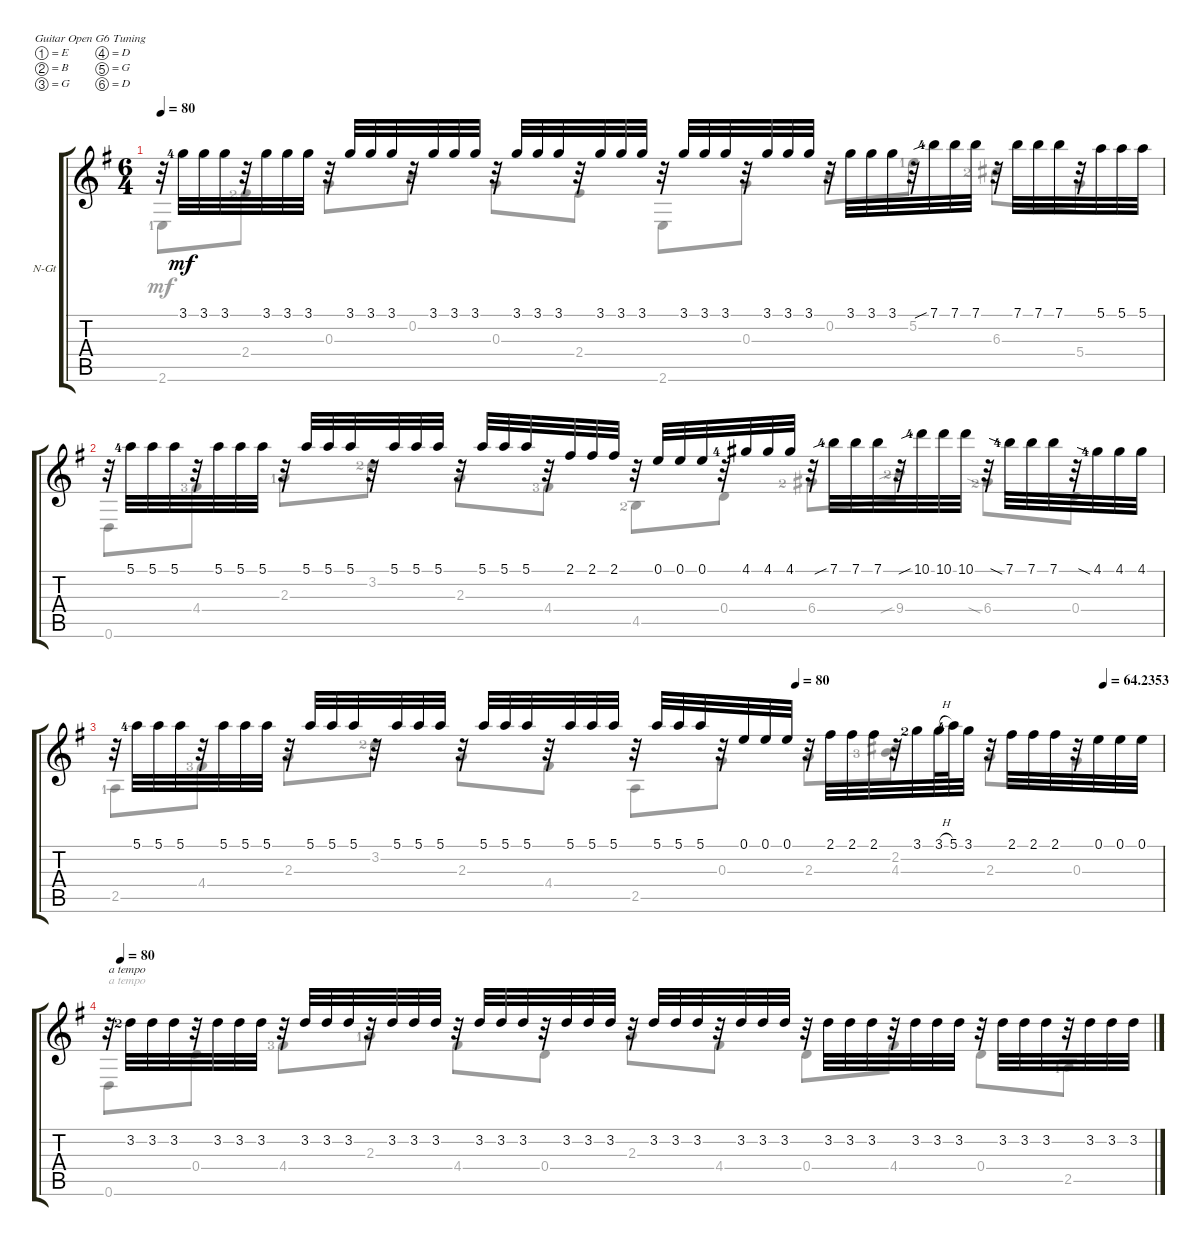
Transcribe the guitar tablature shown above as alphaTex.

\bracketExtendMode groupsimilarinstruments
\firstSystemTrackNameOrientation horizontal
\otherSystemsTrackNameOrientation horizontal
\track ("Guitar" "N-Gt") {instrument acousticguitarnylon}
\staff {score tabs}
\tuning (E4 B3 G3 D3 G2 D2)
\voice
\ts (6 4)
\tempo 80
\clef g2
\ks g
r.32{dy mf beam invert} 3.1{lf 5}.32 3.1.32 3.1.32 r.32 3.1.32 3.1.32 3.1.32 r.32 3.1.32 3.1.32 3.1.32 r.32 3.1.32 3.1.32 3.1.32 r.32 3.1.32 3.1.32 3.1.32 r.32 3.1.32 3.1.32 3.1.32 r.32 3.1.32 3.1.32 3.1.32 r.32 3.1.32 3.1.32 3.1.32 r.32 3.1.32{beam invert} 3.1.32 3.1.32 r.32 7.1{sib lf 5}.32{beam invert} 7.1.32 7.1.32 r.32 7.1.32{beam invert} 7.1.32 7.1.32 r.32 5.1.32{beam invert} 5.1.32 5.1.32 |
r.32{beam invert} 5.1{lf 5}.32 5.1.32 5.1.32 r.32 5.1.32 5.1.32 5.1.32 r.32 5.1.32 5.1.32 5.1.32 r.32 5.1.32 5.1.32 5.1.32 r.32 5.1.32 5.1.32 5.1.32 r.32 2.1.32 2.1.32 2.1.32 r.32 0.1.32 0.1.32 0.1.32 r.32 4.1{lf 5}.32 4.1.32 4.1.32 r.32 7.1{sib lf 5}.32{beam invert} 7.1.32 7.1.32 r.32 10.1{sib lf 5}.32{beam invert} 10.1.32 10.1.32 r.32 7.1{sia lf 5}.32{beam invert} 7.1.32 7.1.32 r.32 4.1{sia lf 5}.32{beam invert} 4.1.32 4.1.32 |
\tempo (80 0.65)
\tempo (64.2353 0.94375)
r.32{beam invert} 5.1{lf 5}.32 5.1.32 5.1.32 r.32 5.1.32 5.1.32 5.1.32 r.32 5.1.32 5.1.32 5.1.32 r.32 5.1.32 5.1.32 5.1.32 r.32 5.1.32 5.1.32 5.1.32 r.32 5.1.32 5.1.32 5.1.32 r.32 5.1.32 5.1.32 5.1.32 r.32 0.1.32 0.1.32 0.1.32 r.32 2.1.32{beam invert} 2.1.32 2.1.32 r.32 3.1{lf 3}.32{beam invert} 3.1{h}.64 5.1{lf 5}.64 3.1.32 r.32 2.1.32{beam invert} 2.1.32 2.1.32 r.32 0.1.32{beam invert} 0.1.32 0.1.32 |
\tempo (80 0.0125)
r.32{txt "a tempo" beam invert} 3.2{lf 3}.32 3.2.32 3.2.32 r.32 3.2.32 3.2.32 3.2.32 r.32 3.2.32 3.2.32 3.2.32 r.32 3.2.32 3.2.32 3.2.32 r.32 3.2.32 3.2.32 3.2.32 r.32 3.2.32 3.2.32 3.2.32 r.32 3.2.32 3.2.32 3.2.32 r.32 3.2.32 3.2.32 3.2.32 r.32 3.2.32{beam invert} 3.2.32 3.2.32 r.32 3.2.32{beam invert} 3.2.32 3.2.32 r.32 3.2.32{beam invert} 3.2.32 3.2.32 r.32 3.2.32{beam invert} 3.2.32 3.2.32
\voice
\clef g2
\ottava regular
\simile none
\ks g
2.6{lf 2}.8{dy mf} 2.4{lf 3}.8 0.3.8 0.2.8 0.3.8 2.4.8 2.6.8 0.3.8 0.2.8 5.2{lf 2}.8 6.3{lf 3}.8 5.4.8 |
0.6.8 4.4{lf 4}.8 2.3{lf 2}.8 3.2{lf 3}.8 2.3.8 4.4{lf 4}.8 4.5{lf 3}.8 0.4.8 6.4{lf 3}.8 9.4{sib lf 3}.8 6.4{sia lf 3}.8 0.4.8 |
2.5{lf 2}.8 4.4{lf 4}.8 2.3.8 3.2{lf 3}.8 2.3.8 4.4.8 2.5.8 0.3.8 2.3.8 (4.3{lf 4} 2.2).8 2.3.8 0.3.8 |
0.6.8{txt "a tempo"} 0.4.8 4.4{lf 4}.8 2.3{lf 2}.8 4.4.8 0.4.8 2.3.8 4.4.8 0.4.8 4.4.8 0.4.8 2.5{lf 2}.8
